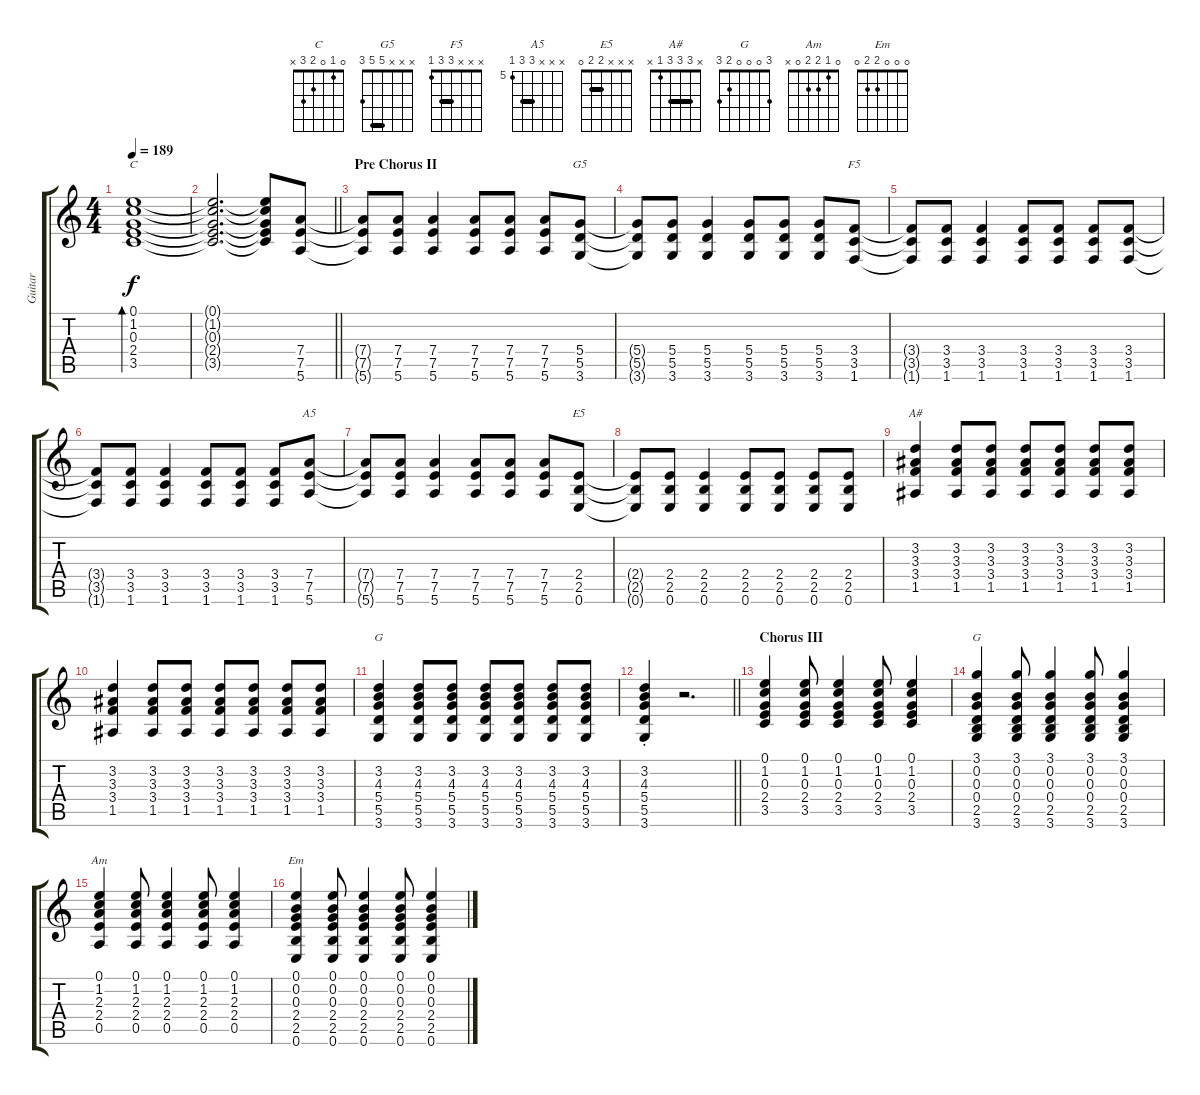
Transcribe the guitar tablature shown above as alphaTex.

\track ("Guitar" "Guitar") {instrument acousticguitarsteel}
\staff {score tabs}
\tuning (E4 B3 G3 D3 A2 E2) {hide}
\chord ("C" 0 1 0 2 3 x)
\chord ("G5" x x x 5 5 3) {barre 5}
\chord ("F5" x x x 3 3 1) {barre 3}
\chord ("A5" x x x 7 7 5) {firstfret 5 barre 7}
\chord ("E5" x x x 2 2 0) {barre 2}
\chord ("A#" x 3 3 3 1 x) {barre 3}
\chord ("G" x 3 4 5 5 3) {barre 3}
\chord ("G" 3 0 0 0 2 3)
\chord ("Am" 0 1 2 2 0 x)
\chord ("Em" 0 0 0 2 2 0)
\ts (4 4)
\tempo 189
\clef g2
\ks c
(0.1 1.2 0.3 2.4 3.5).1{bd 120 ch "C" dy f} |
\barLineRight lightlight
(0.1{t} 1.2{t} 0.3{t} 2.4{t} 3.5{t}).2{d} (0.1{t} 1.2{t} 0.3{t} 2.4{t} 3.5{t}).8 (7.4 7.5 5.6).8 |
\section ("" "Pre Chorus II")
(7.4{t} 7.5{t} 5.6{t}).8 (7.4 7.5 5.6).8 (7.4 7.5 5.6).4 (7.4 7.5 5.6).8 (7.4 7.5 5.6).8 (7.4 7.5 5.6).8 (5.4 5.5 3.6).8{ch "G5"} |
(5.4{t} 5.5{t} 3.6{t}).8 (5.4 5.5 3.6).8 (5.4 5.5 3.6).4 (5.4 5.5 3.6).8 (5.4 5.5 3.6).8 (5.4 5.5 3.6).8 (3.4 3.5 1.6).8{ch "F5"} |
(3.4{t} 3.5{t} 1.6{t}).8 (3.4 3.5 1.6).8 (3.4 3.5 1.6).4 (3.4 3.5 1.6).8 (3.4 3.5 1.6).8 (3.4 3.5 1.6).8 (3.4 3.5 1.6).8 |
(3.4{t} 3.5{t} 1.6{t}).8 (3.4 3.5 1.6).8 (3.4 3.5 1.6).4 (3.4 3.5 1.6).8 (3.4 3.5 1.6).8 (3.4 3.5 1.6).8 (7.4 7.5 5.6).8{ch "A5"} |
(7.4{t} 7.5{t} 5.6{t}).8 (7.4 7.5 5.6).8 (7.4 7.5 5.6).4 (7.4 7.5 5.6).8 (7.4 7.5 5.6).8 (7.4 7.5 5.6).8 (2.4 2.5 0.6).8{ch "E5"} |
(2.4{t} 2.5{t} 0.6{t}).8 (2.4 2.5 0.6).8 (2.4 2.5 0.6).4 (2.4 2.5 0.6).8 (2.4 2.5 0.6).8 (2.4 2.5 0.6).8 (2.4 2.5 0.6).8 |
(3.2 3.3 3.4 1.5).4{ch "A#"} (3.2 3.3 3.4 1.5).8 (3.2 3.3 3.4 1.5).8 (3.2 3.3 3.4 1.5).8 (3.2 3.3 3.4 1.5).8 (3.2 3.3 3.4 1.5).8 (3.2 3.3 3.4 1.5).8 |
(3.2 3.3 3.4 1.5).4 (3.2 3.3 3.4 1.5).8 (3.2 3.3 3.4 1.5).8 (3.2 3.3 3.4 1.5).8 (3.2 3.3 3.4 1.5).8 (3.2 3.3 3.4 1.5).8 (3.2 3.3 3.4 1.5).8 |
(3.2 4.3 5.4 5.5 3.6).4{ch "G"} (3.2 4.3 5.4 5.5 3.6).8 (3.2 4.3 5.4 5.5 3.6).8 (3.2 4.3 5.4 5.5 3.6).8 (3.2 4.3 5.4 5.5 3.6).8 (3.2 4.3 5.4 5.5 3.6).8 (3.2 4.3 5.4 5.5 3.6).8 |
\barLineRight lightlight
(3.2{st} 4.3{st} 5.4{st} 5.5{st} 3.6{st}).4 r.2{d} |
\section ("" "Chorus III")
(0.1 1.2 0.3 2.4 3.5).4 (0.1 1.2 0.3 2.4 3.5).8 (0.1 1.2 0.3 2.4 3.5).4 (0.1 1.2 0.3 2.4 3.5).8 (0.1 1.2 0.3 2.4 3.5).4 |
(3.1 0.2 0.3 0.4 2.5 3.6).4{ch "G"} (3.1 0.2 0.3 0.4 2.5 3.6).8 (3.1 0.2 0.3 0.4 2.5 3.6).4 (3.1 0.2 0.3 0.4 2.5 3.6).8 (3.1 0.2 0.3 0.4 2.5 3.6).4 |
(0.1 1.2 2.3 2.4 0.5).4{ch "Am"} (0.1 1.2 2.3 2.4 0.5).8 (0.1 1.2 2.3 2.4 0.5).4 (0.1 1.2 2.3 2.4 0.5).8 (0.1 1.2 2.3 2.4 0.5).4 |
(0.1 0.2 0.3 2.4 2.5 0.6).4{ch "Em"} (0.1 0.2 0.3 2.4 2.5 0.6).8 (0.1 0.2 0.3 2.4 2.5 0.6).4 (0.1 0.2 0.3 2.4 2.5 0.6).8 (0.1 0.2 0.3 2.4 2.5 0.6).4
